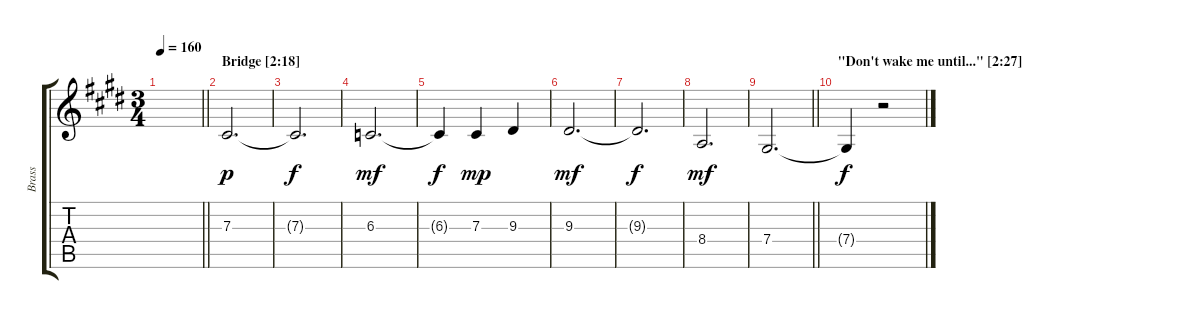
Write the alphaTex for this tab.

\track ("Brass" "Brass") {instrument brasssection}
\staff {score tabs}
\tuning (Eb4 Bb3 Gb3 Db3 Ab2 Db2) {hide}
\ts (3 4)
\tempo 160
\clef g2
\barLineRight lightlight
\ks c#minor
|
\section ("" "Bridge [2:18]")
7.3.2{d dy p} |
7.3{t}.2{d dy f} |
6.3.2{d dy mf} |
6.3{t}.4{dy f} 7.3.4{dy mp} 9.3.4 |
9.3.2{d dy mf} |
9.3{t}.2{d dy f} |
8.4.2{d dy mf} |
\barLineRight lightlight
7.4.2{d} |
\section ("" "\"Don't wake me until...\" [2:27]")
7.4{t}.4{dy f} r.2
